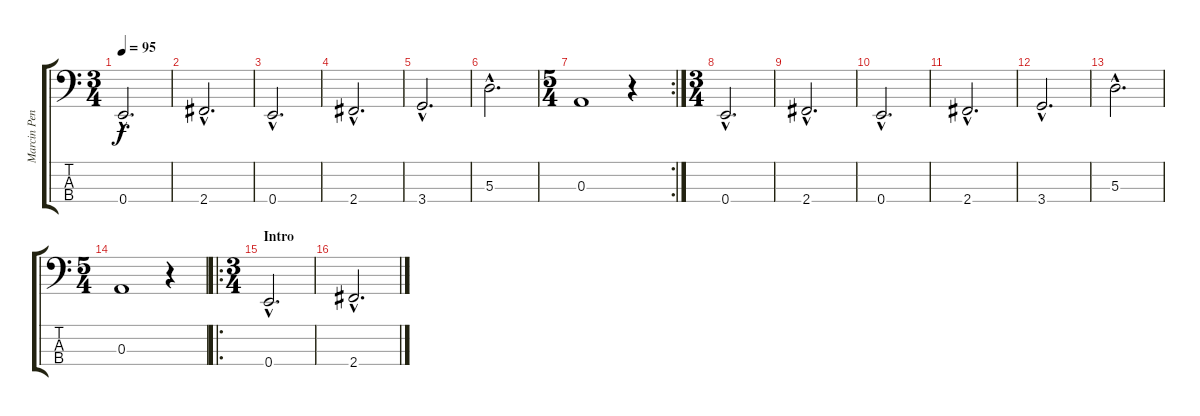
\track ("Marcin Pendowski" "Marcin Pen") {instrument electricbasspick}
\staff {score tabs}
\tuning (G2 D2 A1 E1) {hide}
\ts (3 4)
\tempo 95
\clef f4
\ks c
0.4{hac}.2{d dy f instrument electricbasspick} |
2.4{hac}.2{d} |
0.4{hac}.2{d} |
2.4{hac}.2{d} |
3.4{hac}.2{d} |
5.3{hac}.2{d} |
\rc 2
\ts (5 4)
0.3.1 r.4 |
\ts (3 4)
0.4{hac}.2{d} |
2.4{hac}.2{d} |
0.4{hac}.2{d} |
2.4{hac}.2{d} |
3.4{hac}.2{d} |
5.3{hac}.2{d} |
\ts (5 4)
0.3.1 r.4 |
\ro
\ts (3 4)
\section ("" "Intro")
0.4{hac}.2{d} |
2.4{hac}.2{d}
